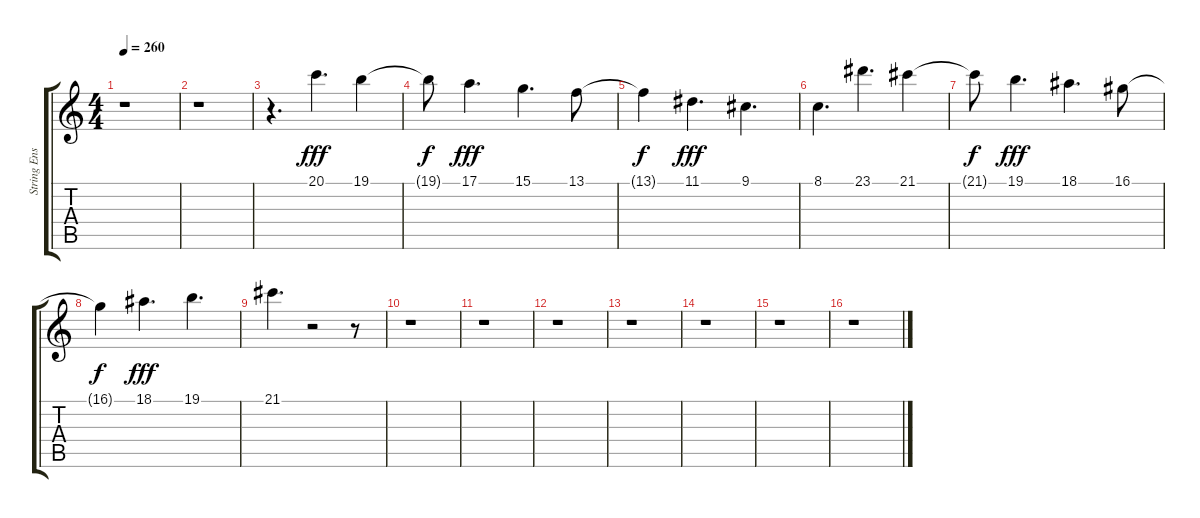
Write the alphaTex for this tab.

\track ("String Ensemble" "String Ens") {instrument stringensemble1}
\staff {score tabs}
\tuning (E4 B3 G3 D3 A2 E2) {hide}
\ts (4 4)
\tempo 260
\clef g2
\ks c
r.1{dy f} |
r.1 |
r.4{d} 20.1.4{d dy fff volume 14} 19.1.4 |
19.1{t}.8{dy f} 17.1.4{d dy fff} 15.1.4{d} 13.1.8 |
13.1{t}.4{dy f} 11.1.4{d dy fff} 9.1.4{d} |
8.1.4{d} 23.1.4{d} 21.1.4 |
21.1{t}.8{dy f} 19.1.4{d dy fff} 18.1.4{d} 16.1.8 |
16.1{t}.4{dy f} 18.1.4{d dy fff} 19.1.4{d} |
21.1.4{d} r.2 r.8 |
r.1 |
r.1 |
r.1 |
r.1 |
r.1 |
r.1 |
r.1
